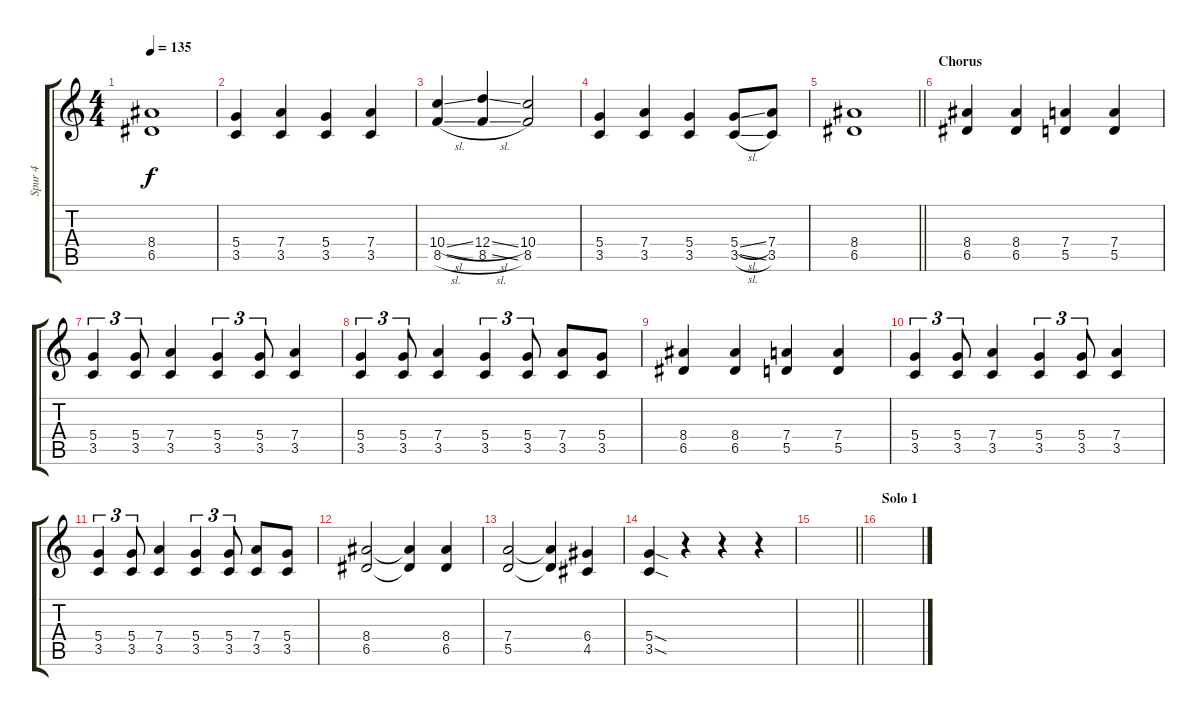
\track ("Spur 4" "Spur 4") {instrument distortionguitar}
\staff {score tabs}
\tuning (E4 B3 G3 D3 A2 E2) {hide}
\ts (4 4)
\tempo 135
\clef g2
\ks c
(8.4 6.5).1{dy f} |
(5.4 3.5).4 (7.4 3.5).4 (5.4 3.5).4 (7.4 3.5).4 |
(10.4{sl} 8.5{sl}).4 (12.4{sl} 8.5{sl}).4 (10.4 8.5).2 |
(5.4 3.5).4 (7.4 3.5).4 (5.4 3.5).4 (5.4{sl} 3.5{sl}).8 (7.4 3.5).8 |
\barLineRight lightlight
(8.4 6.5).1 |
\section ("" "Chorus")
(8.4 6.5).4 (8.4 6.5).4 (7.4 5.5).4 (7.4 5.5).4 |
(5.4 3.5).4{tu (3 2)} (5.4 3.5).8{tu (3 2)} (7.4 3.5).4 (5.4 3.5).4{tu (3 2)} (5.4 3.5).8{tu (3 2)} (7.4 3.5).4 |
(5.4 3.5).4{tu (3 2)} (5.4 3.5).8{tu (3 2)} (7.4 3.5).4 (5.4 3.5).4{tu (3 2)} (5.4 3.5).8{tu (3 2)} (7.4 3.5).8 (5.4 3.5).8 |
(8.4 6.5).4 (8.4 6.5).4 (7.4 5.5).4 (7.4 5.5).4 |
(5.4 3.5).4{tu (3 2)} (5.4 3.5).8{tu (3 2)} (7.4 3.5).4 (5.4 3.5).4{tu (3 2)} (5.4 3.5).8{tu (3 2)} (7.4 3.5).4 |
(5.4 3.5).4{tu (3 2)} (5.4 3.5).8{tu (3 2)} (7.4 3.5).4 (5.4 3.5).4{tu (3 2)} (5.4 3.5).8{tu (3 2)} (7.4 3.5).8 (5.4 3.5).8 |
(8.4 6.5).2 (8.4{t} 6.5{t}).4 (8.4 6.5).4 |
(7.4 5.5).2 (7.4{t} 5.5{t}).4 (6.4 4.5).4 |
(5.4{sod} 3.5{sod}).4 r.4 r.4 r.4 |
\barLineRight lightlight
|
\section ("" "Solo 1")
